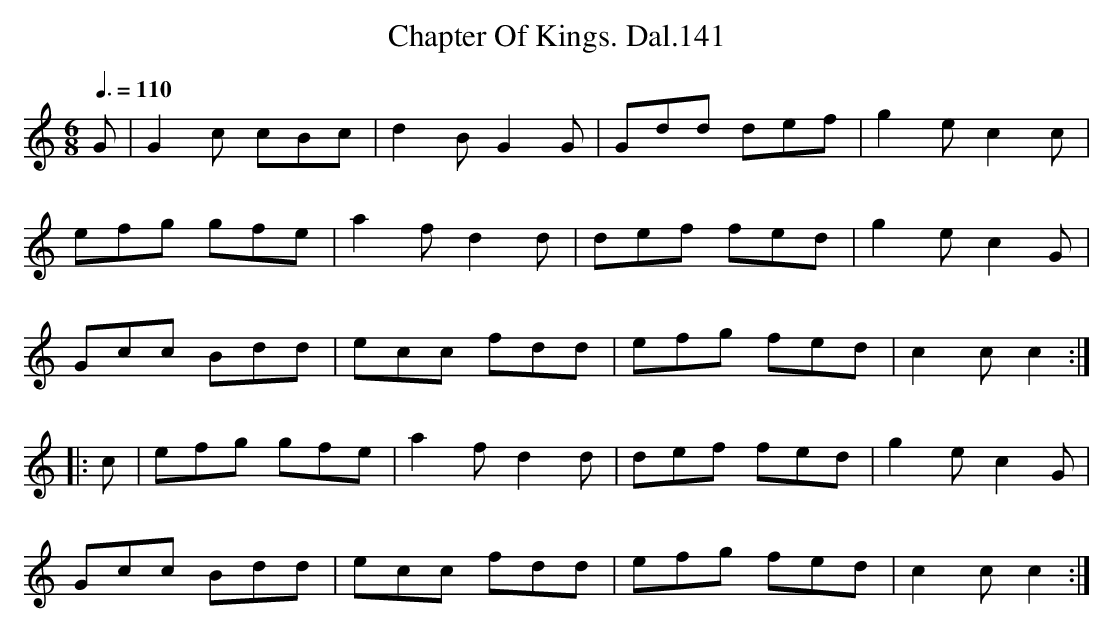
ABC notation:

X:1
T:Chapter Of Kings. Dal.141
M:6/8
L:1/8
Q:3/8=110
K:C
G|G2c cBc|d2B G2G|Gdd def|g2e c2c|
efg gfe|a2f d2d|def fed|g2e c2G|
Gcc Bdd|ecc fdd|efg fed|c2c c2:|
|:c|efg gfe|a2f d2d|def fed|g2e c2G|
Gcc Bdd|ecc fdd|efg fed|c2c c2:|
